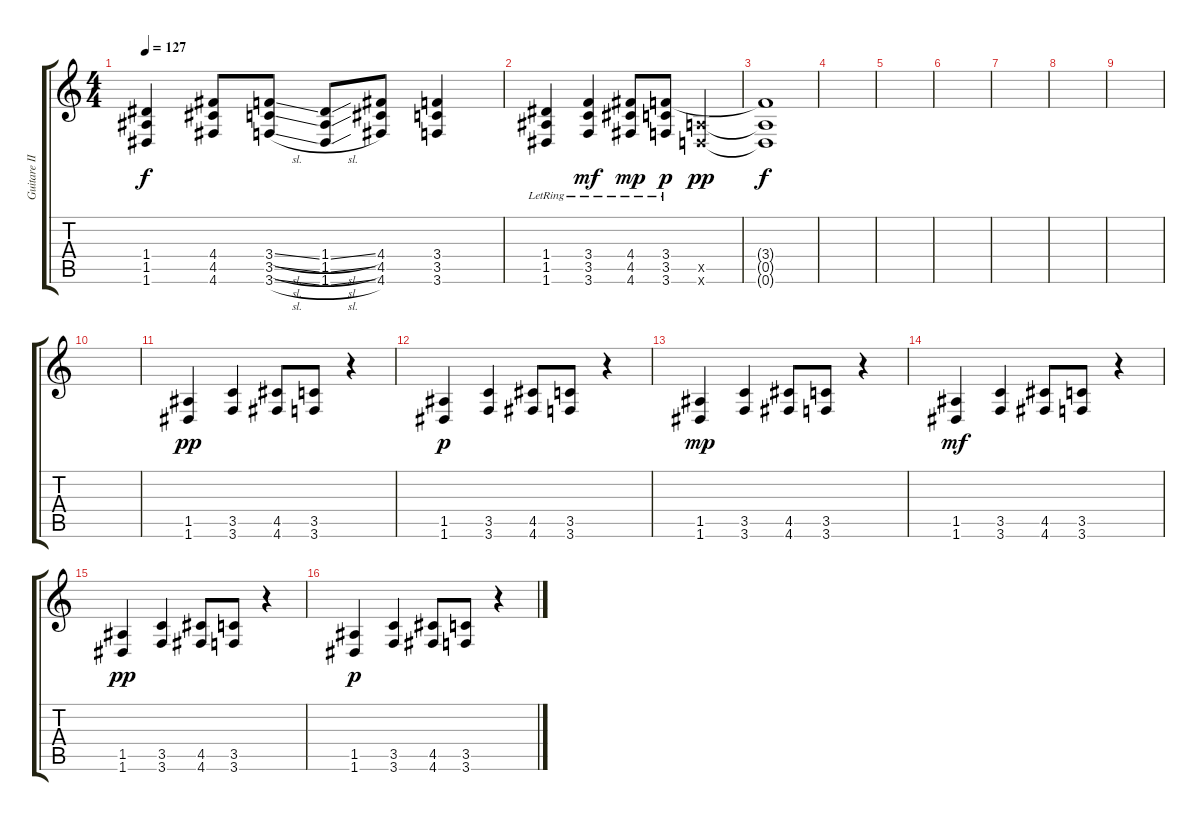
\track ("Guitare II" "Guitare II") {instrument distortionguitar}
\staff {score tabs}
\tuning (E4 B3 G3 D3 A2 D2) {hide}
\ts (4 4)
\tempo 127
\clef g2
\ks c
(1.4 1.5 1.6).4{dy f} (4.4 4.5 4.6).8 (3.4{sl} 3.5{sl} 3.6{sl}).8 (1.4{sl} 1.5{sl} 1.6{sl}).8 (4.4 4.5 4.6).8 (3.4 3.5 3.6).4 |
(1.4{lr} 1.5{lr} 1.6{lr}).4 (3.4{lr} 3.5{lr} 3.6{lr}).4{dy mf} (4.4{lr} 4.5{lr} 4.6{lr}).8{dy mp} (3.4{lr} 3.5{lr} 3.6{lr}).8{dy p} (0.5{x} 0.6{x}).4{dy pp} |
(3.4{t} 0.5{t} 0.6{t}).1{dy f} |
|
|
|
|
|
|
|
(1.5 1.6).4{dy pp} (3.5 3.6).4 (4.5 4.6).8 (3.5 3.6).8 r.4 |
(1.5 1.6).4{dy p} (3.5 3.6).4 (4.5 4.6).8 (3.5 3.6).8 r.4 |
(1.5 1.6).4{dy mp} (3.5 3.6).4 (4.5 4.6).8 (3.5 3.6).8 r.4 |
(1.5 1.6).4{dy mf} (3.5 3.6).4 (4.5 4.6).8 (3.5 3.6).8 r.4 |
(1.5 1.6).4{dy pp} (3.5 3.6).4 (4.5 4.6).8 (3.5 3.6).8 r.4 |
(1.5 1.6).4{dy p} (3.5 3.6).4 (4.5 4.6).8 (3.5 3.6).8 r.4
